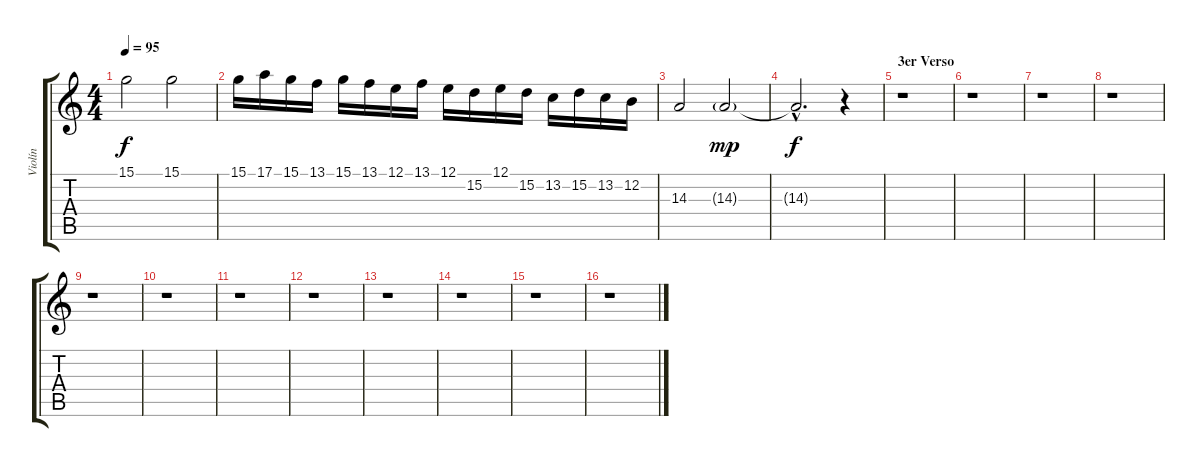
\track ("Violín" "Violín") {instrument violin}
\staff {score tabs}
\tuning (E4 B3 G3 D3 A2 E2) {hide}
\ts (4 4)
\tempo 95
\clef g2
\ks c
15.1.2{dy f} 15.1.2 |
15.1.16 17.1.16 15.1.16 13.1.16 15.1.16 13.1.16 12.1.16 13.1.16 12.1.16 15.2.16 12.1.16 15.2.16 13.2.16 15.2.16 13.2.16 12.2.16 |
14.3.2 14.3{g}.2{dy mp} |
14.3{hac t}.2{d dy f} r.4 |
\section ("" "3er Verso")
r.1 |
r.1 |
r.1 |
r.1 |
r.1 |
r.1 |
r.1 |
r.1 |
r.1 |
r.1 |
r.1 |
r.1
